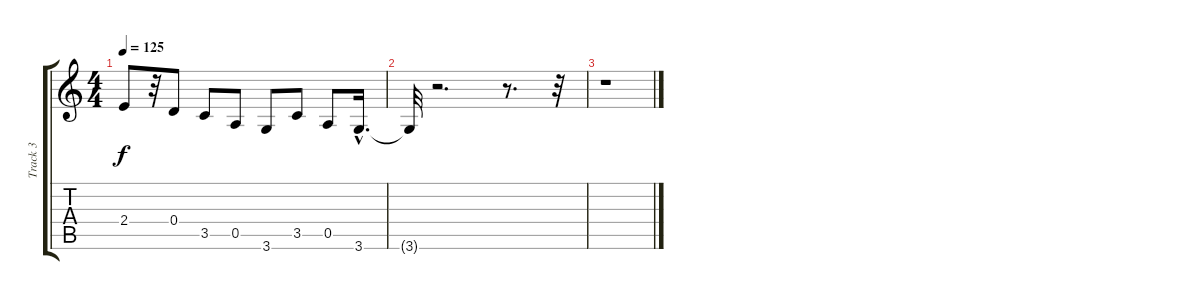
\track ("Track 3" "Track 3") {instrument electricbassfinger}
\staff {score tabs}
\tuning (E4 B3 G3 D3 A2 E2) {hide}
\ts (4 4)
\tempo 125
\clef g2
\ks c
2.4.8{dy f} r.32 0.4.8 3.5.8 0.5.8 3.6.8 3.5.8 0.5.8 3.6{hac}.16{d} |
3.6{t}.32 r.2{d} r.8{d} r.32 |
r.1
